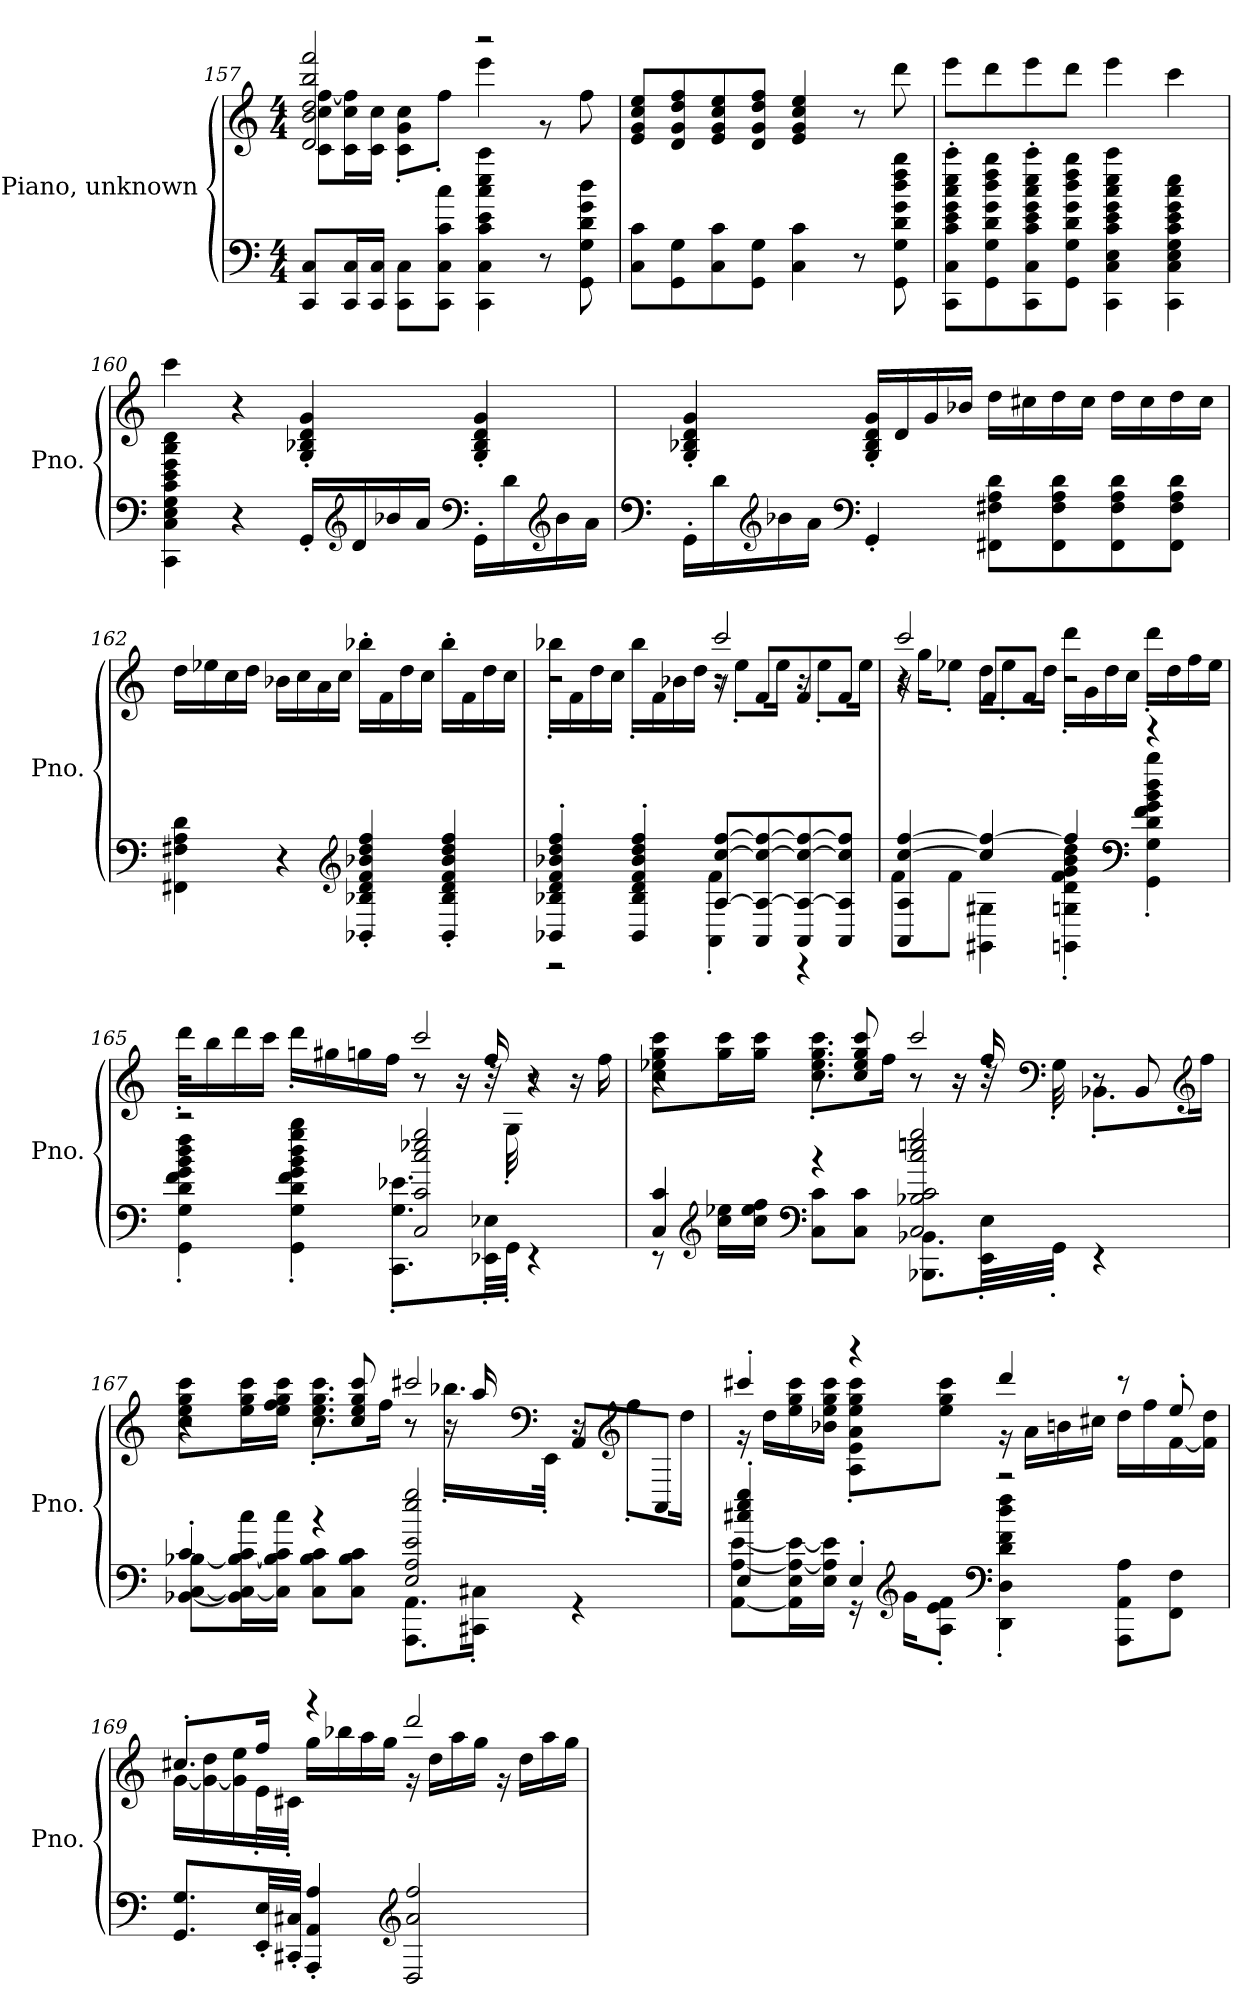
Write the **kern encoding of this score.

**kern	**kern
*part1	*part1
*staff2	*staff1
*I"Piano, unknown	*
*I'Pno.	*
*clefF4	*clefG2
*k[]	*k[]
*M4/4	*M4/4
=157	=157
*	*^
8CC/ 8C/L	2d/ 2b/ 2dd/ 2bb/ 2fff/	8c\ 8cc\ [8ff\L
16CC/ 16C/L	.	16c\ 16cc\ 16ff\]L
16CC/ 16C/JJ	.	16c\ 16cc\JJ
8CC\ 8C\L	.	8c\' 8g\' 8cc\'L
8CC\ 8C\ 8c\ 8cc\J	.	8ff'\J
4CC\ 4C\ 4c\ 4e\ 4cc\ 4ee\ 4ccc\	2r	4eee\
8r	.	8r
8GG\ 8G\ 8d\ 8g\ 8dd\	.	8ff\
*	*v	*v
=158	=158
8C\ 8c\L	8e/ 8g/ 8cc/ 8ee/L
8GG\ 8G\	8d/ 8g/ 8dd/ 8ff/
8C\ 8c\	8e/ 8g/ 8cc/ 8ee/
8GG\ 8G\J	8d/ 8g/ 8dd/ 8ff/J
4C\ 4c\	4e/ 4g/ 4cc/ 4ee/
8r	8r
8GG\ 8G\ 8d\ 8g\ 8dd\ 8ff\ 8bb\	8ddd\
=159	=159
8CC\' 8C\' 8c\' 8e\' 8g\' 8cc\' 8ee\' 8ccc\'L	8eee\L
8GG\ 8G\ 8d\ 8g\ 8dd\ 8ff\ 8bb\	8ddd\
8CC\' 8C\' 8c\' 8e\' 8g\' 8cc\' 8ee\' 8ccc\'	8eee\
8GG\ 8G\ 8d\ 8g\ 8dd\ 8ff\ 8bb\J	8ddd\J
4CC\ 4C\ 4E\ 4c\ 4e\ 4g\ 4cc\ 4ee\ 4ccc\	4eee\
4CC\ 4C\ 4E\ 4G\ 4c\ 4e\ 4g\ 4cc\ 4ee\	4ccc\
!!LO:LB:g=z
=160	=160
4CC\ 4C\ 4E\ 4G\ 4c\ 4e\ 4g\ 4cc\ 4ee\	4ccc\
4r	4r
16GG'/LL	4G/' 4B-X/' 4d/' 4g/'
*clefG2	*
16d/	.
16b-X/	.
16a/JJ	.
*clefF4	*
16GG'\LL	4G/' 4B-/' 4d/' 4g/'
16d\	.
*clefG2	*
16b-\	.
16a\JJ	.
=161	=161
*clefF4	*
16GG'\LL	4G/' 4B-X/' 4d/' 4g/'
16d\	.
*clefG2	*
16b-X\	.
16a\JJ	.
*clefF4	*
4GG'/	16G/' 16B-/' 16d/' 16g/'LL
.	16d/
.	16g/
.	16b-X/JJ
8FF#X\ 8F#X\ 8A\ 8d\L	16dd\LL
.	16cc#X\
8FF#\ 8F#\ 8A\ 8d\	16dd\
.	16cc#\JJ
8FF#\ 8F#\ 8A\ 8d\	16dd\LL
.	16cc#\
8FF#\ 8F#\ 8A\ 8d\J	16dd\
.	16cc#\JJ
!!LO:LB:g=z
=162	=162
4FF#X\ 4F#X\ 4A\ 4d\	16dd\LL
.	16ee-X\
.	16cc\
.	16dd\JJ
4r	16b-X\LL
.	16cc\
.	16a\
.	16cc\JJ
*clefG2	*
4BB-X/' 4B-X/' 4d/' 4f/' 4b-X/' 4dd/' 4ff/'	16bb-X'\LL
.	16f\
.	16dd\
.	16cc\JJ
4BB-/' 4B-/' 4d/' 4f/' 4b-/' 4dd/' 4ff/'	16bb-'\LL
.	16f\
.	16dd\
.	16cc\JJ
=163	=163
*^	*^
*	*	*	*^
4BB-X/' 4B-X/' 4d/' 4f/' 4b-X/' 4dd/' 4ff/'	2r	2r	16bb-X'\LL	2r
.	.	.	16f\	.
.	.	.	16dd\	.
.	.	.	16cc\JJ	.
4BB-/' 4B-/' 4d/' 4f/' 4b-/' 4dd/' 4ff/'	.	.	16bb-'\LL	.
.	.	.	16f\	.
.	.	.	16b-X\	.
.	.	.	16dd\JJ	.
[8A/ [8cc/ [8ff/L	4AA\' 4f\'	2ccc/	16r	8r
.	.	.	8ee'\L	.
8AA/ 8A/_ 8cc/_ 8ff/_	.	.	.	8f/L
.	.	.	16ee\Jk	.
8AA/ 8A/_ 8cc/_ 8ff/_	4r	.	16r	8f/
.	.	.	8ee'\L	.
8AA/ 8A/] 8cc/] 8ff/]J	.	.	.	8f/J
.	.	.	16ee\Jk	.
!!LO:LB:g=z	!!	!!
=164	=164	=164	=164	=164
4AA/ 4A/ [4cc/ [4ff/	8f\L	2ccc/	16r	4r
.	.	.	16gg\KL	.
.	8f\J	.	8ee-X'\J	.
4cc/] 4ff/_	4GG#X\ 4G#X\	.	16dd\KL	8f/L
.	.	.	8ee-'\	.
.	.	.	.	8f/J
.	.	.	16dd\Jk	.
4ff/]	4GGn\' 4Gn\' 4d\' 4f\' 4g\' 4b\' 4dd\'	2r	16ddd'\LL	2r
.	.	.	16g\	.
.	.	.	16dd\	.
.	.	.	16cc\JJ	.
*clefF4	*	*	*	*
4r	4GG\' 4G\' 4d\' 4f\' 4g\' 4b\' 4dd\' 4bb\'	.	16ddd'\LL	.
.	.	.	16dd\	.
.	.	.	16ff\	.
.	.	.	16ee-\JJ	.
=165	=165	=165	=165	=165
2r	4GG\' 4G\' 4d\' 4f\' 4g\' 4b\' 4dd\' 4ff\'	2r	16ddd'\LL	2r
.	.	.	16bb\	.
.	.	.	16ddd\	.
.	.	.	16ccc\JJ	.
.	4GG\' 4G\' 4d\' 4f\' 4g\' 4b\' 4dd\' 4gg\' 4bb\'	.	16ddd'\LL	.
.	.	.	16gg#X\	.
.	.	.	16ggn\	.
.	.	.	16ff\JJ	.
2C/ 2c/ 2cc/ 2ee-X/ 2gg/	8.CC\' 8.G\' 8.e-X\'L	2ccc/	8r	8r
.	.	.	16r	16r
.	32EE-X\' 32E-X\'LL	.	32r	16ff/
.	32GG'\JJJ	.	32G'\	.
.	4r	.	8r	4r
.	.	.	16r	.
.	.	.	16ff\	.
!!LO:PB:g=z	!!	!!
=166	=166	=166	=166	=166
4C/ 4c/	8r	4r	8cc\ 8ee-X\ 8gg\ 8ccc\L	2r
*clefG2	*	*	*	*
.	16cc\ 16ee-X\LL	.	16gg\ 16ccc\L	.
.	16cc\ 16ee-\ 16ff\JJ	.	16gg\ 16ccc\JJ	.
*clefF4	*	*	*	*
4r	8C\ 8c\L	8r	8.cc\' 8.ee-\' 8.gg\' 8.ccc\'L	.
.	8C\ 8c\J	8cc/ 8ee-/ 8gg/ 8ccc/	.	.
.	.	.	16ff\Jk	.
2C/ 2B-X/ 2c/ 2cc/ 2een/ 2gg/	8.BBB-X\ 8.BB-X\L	2ccc/	8r	8r
.	.	.	16r	16r
.	32EE\' 32E\'LL	.	32r	16ff/
*	*	*clefF4	*	*
.	32GG'\JJJ	.	32G'\	.
.	4r	.	8.BB-X'\L	8r
.	.	.	.	8BB-/
*	*	*clefG2	*	*
.	.	.	16ff\Jk	.
!!LO:LB:g=z	!!	!!
=167	=167	=167	=167	=167
4c'/	[8BB-X\ [8C\ [8B-X\L	4r	8cc\ 8ee\ 8gg\ 8ccc\L	2r
.	16BB-\] 16C\_ 16B-\_ 16c\ 16cc\L	.	16ee\ 16gg\ 16ccc\L	.
.	16C\] 16B-\] 16c\ 16cc\JJ	.	16ee\ 16ff\ 16gg\ 16ccc\JJ	.
4r	8C\ 8B-\ 8c\L	8r	8.cc\' 8.ee\' 8.gg\' 8.ccc\'L	.
.	8C\ 8B-\ 8c\J	8cc/ 8ee/ 8gg/ 8ccc/	.	.
.	.	.	16ff\Jk	.
2E/ 2A/ 2e/ 2ee/ 2gg/	8.AAA\ 8.AA\L	2ccc#X/	8r	8r
.	.	.	16.bb-X'\LL	16r
.	16CC#X\' 16C#X\'Jk	.	.	16aa/
*	*	*clefF4	*	*
.	.	.	32EE'\JJk	.
.	4r	.	16r	8AA/L
*	*	*clefG2	*	*
.	.	.	8ff'\L	.
.	.	.	.	8AA/J
.	.	.	16dd\Jk	.
*	*	*	*v	*v
!!LO:LB:g=z
=168	=168	=168	=168
4E/' 4cc#X/' 4ee/' 4gg/'	[8AA\ [8A\ [8e\L	4ccc#X'/	16r
.	.	.	16dd\LL
.	16AA\] 16E\ 16A\_ 16e\_L	.	16ee\ 16gg\ 16ccc#\
.	16E\ 16A\] 16e\]JJ	.	16b-X\ 16ee\ 16gg\ 16ccc#\JJ
4E'/	16r	4r	8A\' 8e\' 8a\' 8ee\' 8gg\' 8ccc#\'L
*clefG2	*	*	*
.	16g\KL	.	.
.	8A\' 8e\' 8f\'J	.	8ee\ 8gg\ 8ccc#\J
*clefF4	*	*	*
2r	4DD\' 4D\' 4d\' 4f\' 4dd\' 4ff\'	4ddd/	16r
.	.	.	16a\LL
.	.	.	16bn\
.	.	.	16cc#X\JJ
.	8AAA\ 8AA\ 8A\L	8r	16dd\LL
.	.	.	16ff\
.	8FF\ 8F\J	8ee'/	[16f\
.	.	.	16f\] 16dd\JJ
*v	*v	*	*
=169	=169	=169
8.GG/ 8.G/L	8.cc#X'/L	[16g\LL
.	.	16g\_ 16dd\
.	.	16g\] 16ee\
32EE/' 32E/'LL	16ff/Jk	32e'\L
32CC#X/' 32C#X/'JJJ	.	32c#X'\JJJ
4AAA/' 4AA/' 4A/'	4r	16gg\LL
.	.	16bb-X\
.	.	16aa\
.	.	16gg\JJ
*clefG2	*	*
2D/ 2a/ 2ff/	2ddd/	16r
.	.	16dd\LL
.	.	16aa\
.	.	16gg\JJ
.	.	16r
.	.	16dd\LL
.	.	16aa\
.	.	16gg\JJ
*	*v	*v
=	=
*-	*-
